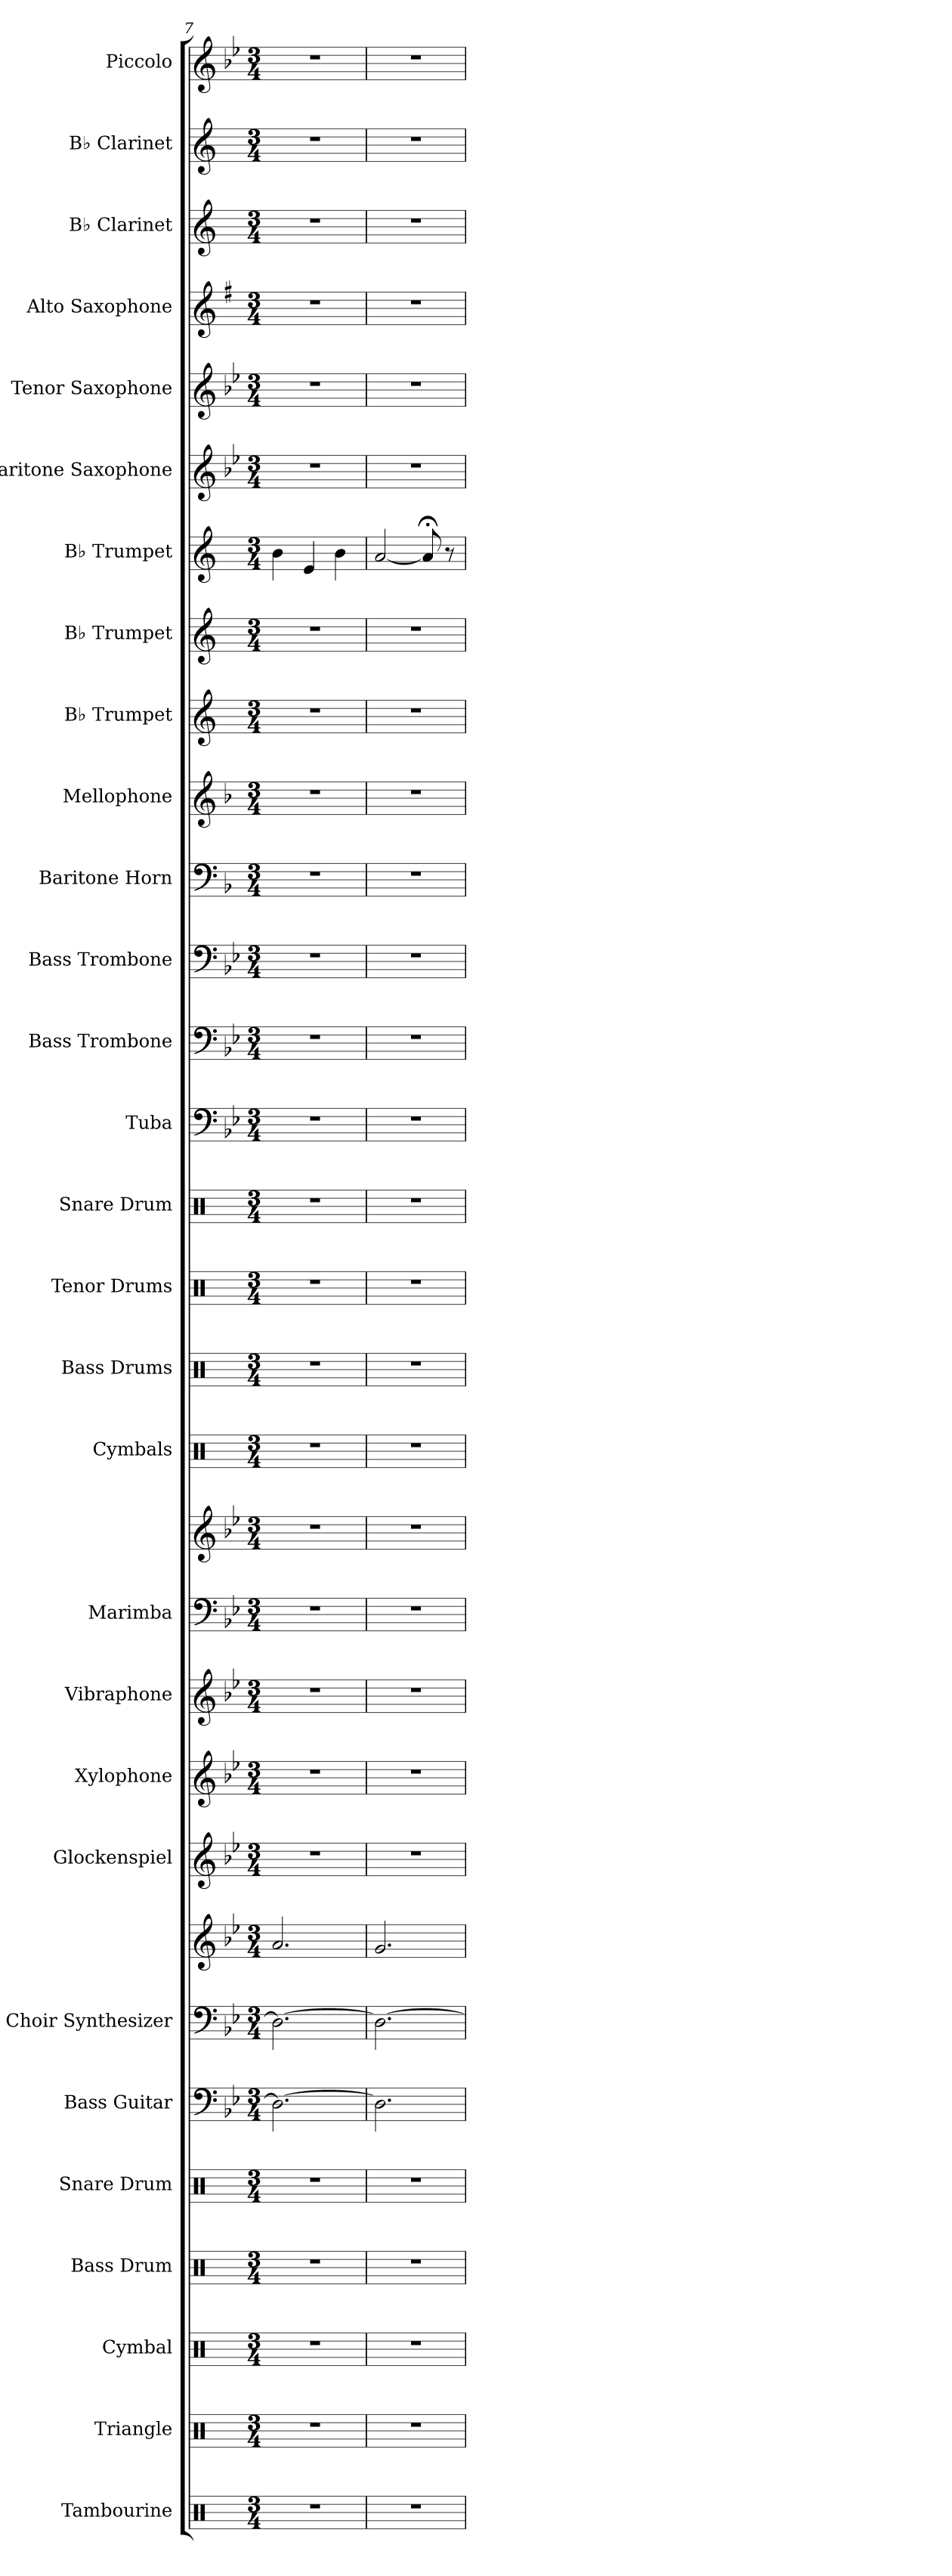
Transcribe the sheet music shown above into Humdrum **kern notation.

**kern	**kern	**kern	**kern	**kern	**kern	**kern	**kern	**kern	**kern	**kern	**kern	**kern	**kern	**kern	**kern	**kern	**kern	**kern	**kern	**kern	**kern	**kern	**kern	**kern	**kern	**kern	**kern	**kern	**kern	**kern
*part29	*part28	*part27	*part26	*part25	*part24	*part23	*part23	*part22	*part21	*part20	*part19	*part19	*part18	*part17	*part16	*part15	*part14	*part13	*part12	*part11	*part10	*part9	*part8	*part7	*part6	*part5	*part4	*part3	*part2	*part1
*staff31	*staff30	*staff29	*staff28	*staff27	*staff26	*staff25	*staff24	*staff23	*staff22	*staff21	*staff20	*staff19	*staff18	*staff17	*staff16	*staff15	*staff14	*staff13	*staff12	*staff11	*staff10	*staff9	*staff8	*staff7	*staff6	*staff5	*staff4	*staff3	*staff2	*staff1
*I"Tambourine	*I"Triangle	*I"Cymbal	*I"Bass Drum	*I"Snare Drum	*I"Bass Guitar	*I"Choir Synthesizer	*	*I"Glockenspiel	*I"Xylophone	*I"Vibraphone	*I"Marimba	*	*I"Cymbals	*I"Bass Drums	*I"Tenor Drums	*I"Snare Drum	*I"Tuba	*I"Bass Trombone	*I"Bass Trombone	*I"Baritone Horn	*I"Mellophone	*I"B♭ Trumpet	*I"B♭ Trumpet	*I"B♭ Trumpet	*I"Baritone Saxophone	*I"Tenor Saxophone	*I"Alto Saxophone	*I"B♭ Clarinet	*I"B♭ Clarinet	*I"Piccolo
*I'Tamb.	*I'Trgl.	*I'Cym.	*I'B. Dr.	*I'Sn. Dr.	*I'B. Guit.	*I'Synth.	*	*I'Glk.	*I'Xyl.	*I'Vib.	*I'Mrm.	*	*I'Cym.	*I'B.D.	*I'T.D.	*I'S.D.	*I'Tba.	*I'B. Tbn.	*I'B. Tbn.	*I'Bar. Hn.	*I'Mph.	*I'B♭ Tpt.	*I'B♭ Tpt.	*I'B♭ Tpt.	*I'Bar. Sax.	*I'T. Sax.	*I'A. Sax.	*I'B♭ Cl.	*I'B♭ Cl.	*I'Picc.
*clefX	*clefX	*clefX	*clefX	*clefX	*clefF4	*clefF4	*clefG2	*clefG2	*clefG2	*clefG2	*clefF4	*clefG2	*clefX	*clefX	*clefX	*clefX	*clefF4	*clefF4	*clefF4	*clefF4	*clefG2	*clefG2	*clefG2	*clefG2	*clefG2	*clefG2	*clefG2	*clefG2	*clefG2	*clefG2
*	*	*	*	*	*ITrd7c12	*	*	*ITrd-14c-24	*ITrd-7c-12	*	*	*	*	*	*	*	*	*	*	*ITrd4c7	*ITrd4c7	*ITrd1c2	*ITrd1c2	*ITrd1c2	*ITrd12c21	*ITrd8c14	*ITrd5c9	*ITrd1c2	*ITrd1c2	*ITrd-7c-12
*k[]	*k[]	*k[]	*k[]	*k[]	*k[b-e-]	*k[b-e-]	*k[b-e-]	*k[b-e-]	*k[b-e-]	*k[b-e-]	*k[b-e-]	*k[b-e-]	*k[]	*k[]	*k[]	*k[]	*k[b-e-]	*k[b-e-]	*k[b-e-]	*k[b-e-]	*k[b-e-]	*k[b-e-]	*k[b-e-]	*k[b-e-]	*k[b-e-]	*k[b-e-]	*k[b-e-]	*k[b-e-]	*k[b-e-]	*k[b-e-]
*M3/4	*M3/4	*M3/4	*M3/4	*M3/4	*M3/4	*M3/4	*M3/4	*M3/4	*M3/4	*M3/4	*M3/4	*M3/4	*M3/4	*M3/4	*M3/4	*M3/4	*M3/4	*M3/4	*M3/4	*M3/4	*M3/4	*M3/4	*M3/4	*M3/4	*M3/4	*M3/4	*M3/4	*M3/4	*M3/4	*M3/4
=7	=7	=7	=7	=7	=7	=7	=7	=7	=7	=7	=7	=7	=7	=7	=7	=7	=7	=7	=7	=7	=7	=7	=7	=7	=7	=7	=7	=7	=7	=7
2.r	2.r	2.r	2.r	2.r	2.DD\_	2.D\_	2.a/	2.r	2.r	2.r	2.r	2.r	2.r	2.r	2.r	2.r	2.r	2.r	2.r	2.r	2.r	2.r	2.r	4a\	2.r	2.r	2.r	2.r	2.r	2.r
.	.	.	.	.	.	.	.	.	.	.	.	.	.	.	.	.	.	.	.	.	.	.	.	4d/	.	.	.	.	.	.
.	.	.	.	.	.	.	.	.	.	.	.	.	.	.	.	.	.	.	.	.	.	.	.	4a\	.	.	.	.	.	.
=8	=8	=8	=8	=8	=8	=8	=8	=8	=8	=8	=8	=8	=8	=8	=8	=8	=8	=8	=8	=8	=8	=8	=8	=8	=8	=8	=8	=8	=8	=8
2.r	2.r	2.r	2.r	2.r	2.DD\]	2.D\_	2.g/	2.r	2.r	2.r	2.r	2.r	2.r	2.r	2.r	2.r	2.r	2.r	2.r	2.r	2.r	2.r	2.r	[2g/	2.r	2.r	2.r	2.r	2.r	2.r
.	.	.	.	.	.	.	.	.	.	.	.	.	.	.	.	.	.	.	.	.	.	.	.	8g;</]	.	.	.	.	.	.
.	.	.	.	.	.	.	.	.	.	.	.	.	.	.	.	.	.	.	.	.	.	.	.	8r	.	.	.	.	.	.
=	=	=	=	=	=	=	=	=	=	=	=	=	=	=	=	=	=	=	=	=	=	=	=	=	=	=	=	=	=	=
*-	*-	*-	*-	*-	*-	*-	*-	*-	*-	*-	*-	*-	*-	*-	*-	*-	*-	*-	*-	*-	*-	*-	*-	*-	*-	*-	*-	*-	*-	*-
